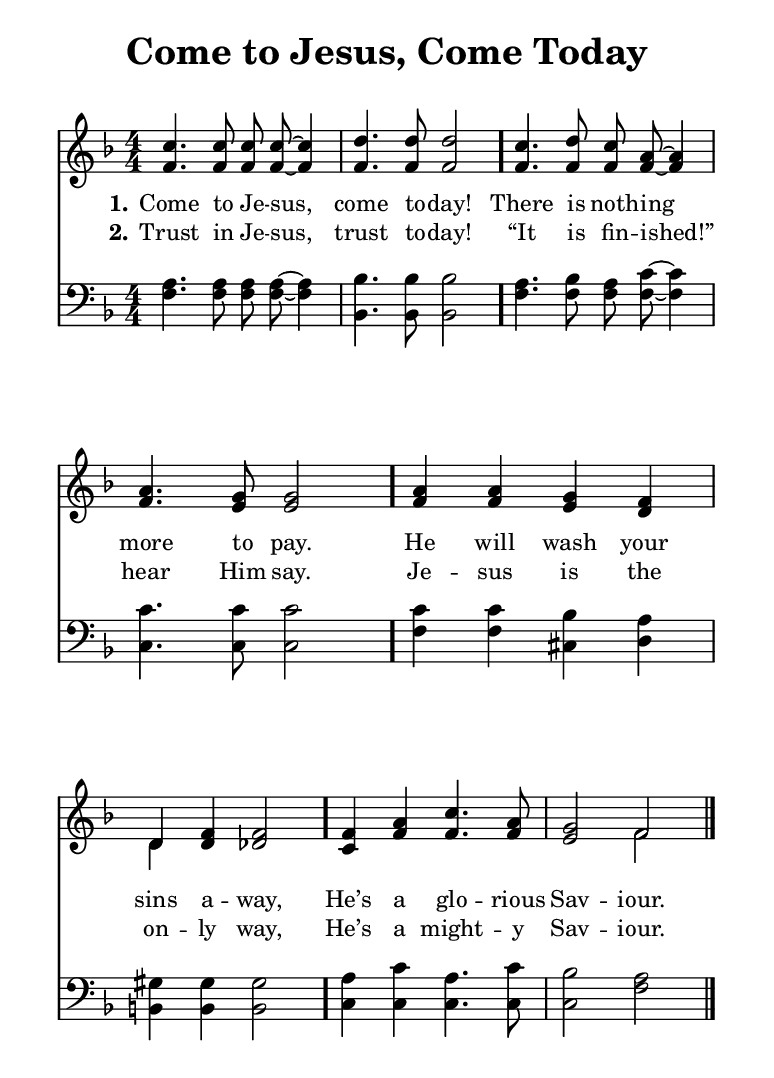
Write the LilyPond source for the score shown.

\include "common/global.ily"
\paper {
  \include "common/paper.ily"
  ragged-last-bottom = ##t
  system-system-spacing.padding = 11
}

\header{
  hymnnumber = "353"
  title = "Come to Jesus, Come Today"
  tunename = ""
  meter = ""
  poet = ""
  composer = ""
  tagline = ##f
}

global = {
  \include "common/overrides.ily"
  \override Staff.TimeSignature.style = #'numbered
  \time 4/4
  \override Score.MetronomeMark.transparent = ##t % hide all fermata changes too
  \tempo 4=80
  \key f \major
  \autoBeamOff
}

notesSoprano = {
\global
\relative c'' {

  c4. c8 c c8 ~ c4 | d4. d8 d2 |
  c4. d8 c a8 ~ a4 | a4. g8 g2 |
  a4 a g f | d f f2 |
  f4 a c4. a8 | g2 f |

  \bar "|."

}
}

notesAlto = {
\global
\relative e' {

  f4. f8 f f8 ~ f4 | f4. f8 f2 |
  f4. f8 f f8 ~ f4 | f4. e8 e2 |
  f4 f e d | d d des2 |
  c4 f f4. f8 | e2 f2 |

}
}

notesTenor = {
\global
\relative a {

  a4. a8 a a8 ~ a4 | bes4. bes8 bes2 |
  a4. bes8 a c8 ~ c4 | c4. c8 c2 |
  c4 c bes a | gis gis gis2 |
  a4 c a4. c8 | bes2 a |

}
}

notesBass = {
\global
\relative f {

  f4. f8 f f8 ~ f4 | bes,4. bes8 bes2 |
  f'4. f8 f f8 ~ f4 | c4. c8 c2 |
  f4 f cis d | b b b2 |
  c4 c c4. c8 | c2 f |

}
}

wordsA = \lyricmode {
\set stanza = "1."

Come to Je -- sus, come to -- day! \bar "." % original has capital second "Come"
There is noth -- ing more to pay. \bar "."
He will wash your sins a -- way, \bar "."
He’s a glo -- rious Sav -- iour. \bar "."

}

wordsB = \lyricmode {
\set stanza = "2."

Trust in Je -- sus, trust to -- day! % original has capital second "Trust"
“It is fin -- ished!” hear Him say.
Je -- sus is the on -- ly way,
He’s a might -- y Sav -- iour.

}

\score {
  \context ChoirStaff <<
    \context Staff = upper <<
      \set Staff.autoBeaming = ##f
      \set ChoirStaff.systemStartDelimiter = #'SystemStartBar
      \set ChoirStaff.printPartCombineTexts = ##f
      \partcombine #'(2 . 9) \notesSoprano \notesAlto
      \context NullVoice = sopranos { \voiceOne << \notesSoprano >> }
      \context NullVoice = altos { \voiceTwo << \notesAlto >> }
      \context Lyrics = one \lyricsto sopranos \wordsA
      \context Lyrics = two \lyricsto sopranos \wordsB
    >>
    \context Staff = men <<
      \set Staff.autoBeaming = ##f
      \clef bass
      \set ChoirStaff.printPartCombineTexts = ##f
      \partcombine #'(2 . 9) \notesTenor \notesBass
      \context NullVoice = tenors { \voiceOne << \notesTenor >> }
      \context NullVoice = basses { \voiceTwo << \notesBass >> }
    >>
  >>
  \layout {
    \include "common/layout.ily"
  }
  \midi{
    \include "common/midi.ily"
  }
}

\version "2.19.49"  % necessary for upgrading to future LilyPond versions.

% vi:set et ts=2 sw=2 ai nocindent syntax=lilypond:
